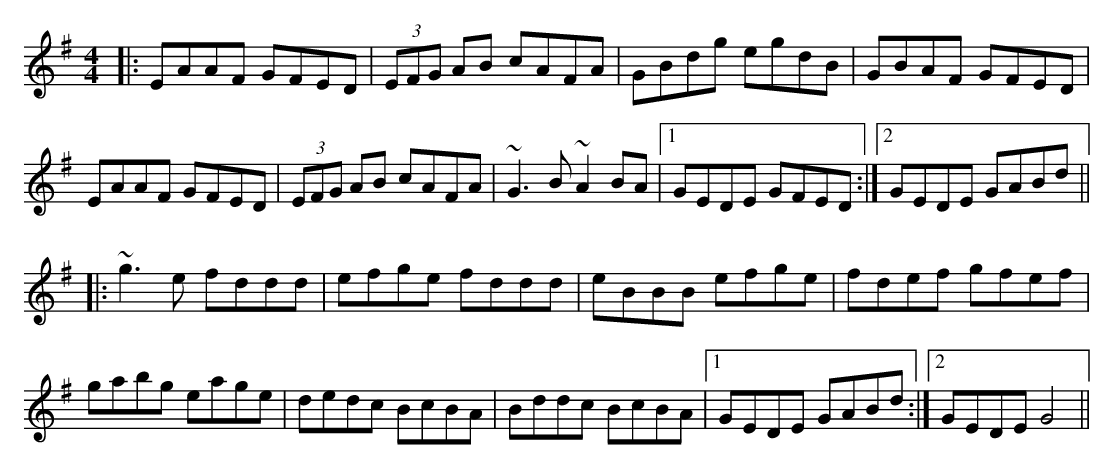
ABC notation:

X:1
M:4/4
K:G
|:EAAF GFED|(3EFG AB cAFA|GBdg egdB|GBAF GFED|
EAAF GFED|(3EFG AB cAFA|~G3B ~A2BA|1 GEDE GFED:|2 GEDE GABd||
|:~g3e fddd|efge fddd|eBBB efge|fdef gfef|
gabg eage|dedc BcBA|Bddc BcBA|1 GEDE GABd:|2 GEDE G4||
